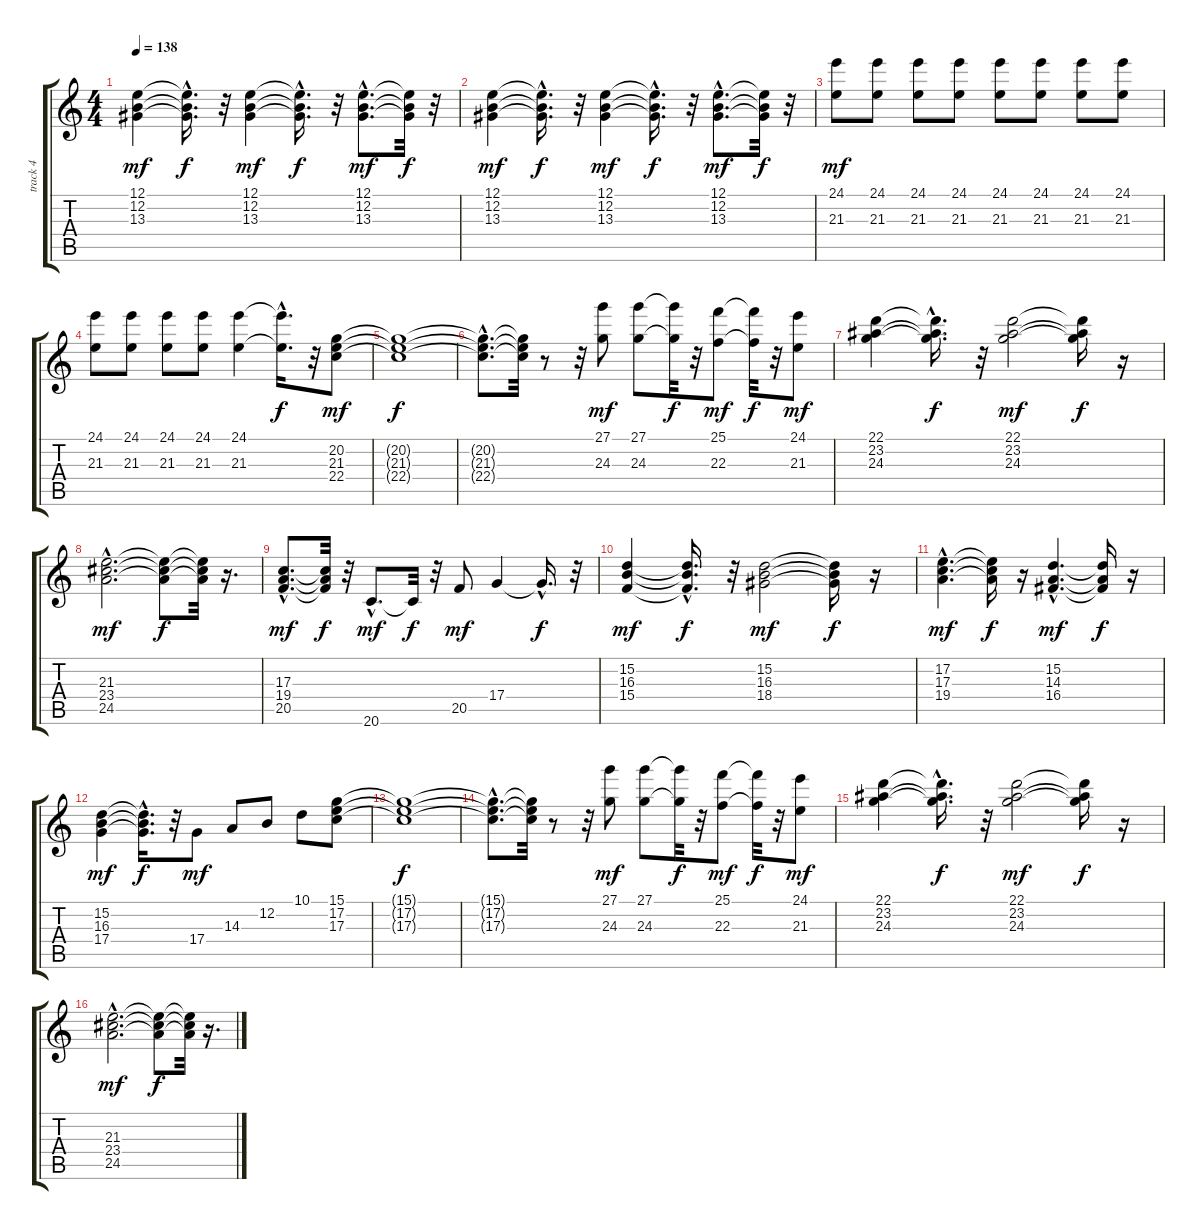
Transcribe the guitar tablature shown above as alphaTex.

\track ("track 4 " "track 4 ") {instrument electricgrandpiano}
\staff {score tabs}
\tuning (E4 B3 G3 D3 A2 E2) {hide}
\ts (4 4)
\tempo 138
\clef g2
\ks c
(12.1 12.2 13.3).4{dy mf} (12.1{hac t} 12.2{hac t} 13.3{hac t}).16{d dy f} r.32 (12.1 12.2 13.3).4{dy mf} (12.1{hac t} 12.2{hac t} 13.3{hac t}).16{d dy f} r.32 (12.1{hac} 12.2{hac} 13.3{hac}).8{d dy mf} (12.1{t} 12.2{t} 13.3{t}).32{dy f} r.32 |
(12.1 12.2 13.3).4{dy mf} (12.1{hac t} 12.2{hac t} 13.3{hac t}).16{d dy f} r.32 (12.1 12.2 13.3).4{dy mf} (12.1{hac t} 12.2{hac t} 13.3{hac t}).16{d dy f} r.32 (12.1{hac} 12.2{hac} 13.3{hac}).8{d dy mf} (12.1{t} 12.2{t} 13.3{t}).32{dy f} r.32 |
(24.1 21.3).8{dy mf} (24.1 21.3).8 (24.1 21.3).8 (24.1 21.3).8 (24.1 21.3).8 (24.1 21.3).8 (24.1 21.3).8 (24.1 21.3).8 |
(24.1 21.3).8 (24.1 21.3).8 (24.1 21.3).8 (24.1 21.3).8 (24.1 21.3).4 (24.1{hac t} 21.3{hac t}).16{d dy f} r.32 (20.2 21.3 22.4).8{dy mf} |
(20.2{t} 21.3{t} 22.4{t}).1{dy f} |
(20.2{hac t} 21.3{hac t} 22.4{hac t}).8{d} (20.2{t} 21.3{t} 22.4{t}).32 r.8 r.32 (27.1 24.3).8{dy mf} (27.1 24.3).8 (27.1{t} 24.3{t}).32{dy f} r.32 (25.1 22.3).8{dy mf} (25.1{t} 22.3{t}).32{dy f} r.32 (24.1 21.3).8{dy mf} |
(22.1 23.2 24.3).4 (22.1{hac t} 23.2{hac t} 24.3{hac t}).16{d dy f} r.32 (22.1 23.2 24.3).2{dy mf} (22.1{t} 23.2{t} 24.3{t}).16{dy f} r.16 |
(21.3{hac} 23.4{hac} 24.5{hac}).2{d dy mf} (21.3{t} 23.4{t} 24.5{t}).8{dy f} (21.3{t} 23.4{t} 24.5{t}).32 r.16{d} |
(17.3{hac} 19.4{hac} 20.5{hac}).8{d dy mf} (17.3{t} 19.4{t} 20.5{t}).32{dy f} r.32 20.6{hac}.8{d dy mf} 20.6{t}.32{dy f} r.32 20.5.8{dy mf} 17.4.4 17.4{hac t}.16{d dy f} r.32 |
(15.2 16.3 15.4).4{dy mf} (15.2{hac t} 16.3{hac t} 15.4{hac t}).16{d dy f} r.32 (15.2 16.3 18.4).2{dy mf} (15.2{t} 16.3{t} 18.4{t}).16{dy f} r.16 |
(17.2{hac} 17.3{hac} 19.4{hac}).4{d dy mf} (17.2{t} 17.3{t} 19.4{t}).16{dy f} r.16 (15.2{hac} 14.3{hac} 16.4{hac}).4{d dy mf} (15.2{t} 14.3{t} 16.4{t}).16{dy f} r.16 |
(15.2 16.3 17.4).4{dy mf} (15.2{hac t} 16.3{hac t} 17.4{hac t}).16{d dy f} r.32 17.4.8{dy mf} 14.3.8 12.2.8 10.1.8 (15.1 17.2 17.3).8 |
(15.1{t} 17.2{t} 17.3{t}).1{dy f} |
(15.1{hac t} 17.2{hac t} 17.3{hac t}).8{d} (15.1{t} 17.2{t} 17.3{t}).32 r.8 r.32 (27.1 24.3).8{dy mf} (27.1 24.3).8 (27.1{t} 24.3{t}).32{dy f} r.32 (25.1 22.3).8{dy mf} (25.1{t} 22.3{t}).32{dy f} r.32 (24.1 21.3).8{dy mf} |
(22.1 23.2 24.3).4 (22.1{hac t} 23.2{hac t} 24.3{hac t}).16{d dy f} r.32 (22.1 23.2 24.3).2{dy mf} (22.1{t} 23.2{t} 24.3{t}).16{dy f} r.16 |
(21.3{hac} 23.4{hac} 24.5{hac}).2{d dy mf} (21.3{t} 23.4{t} 24.5{t}).8{dy f} (21.3{t} 23.4{t} 24.5{t}).32 r.16{d}
